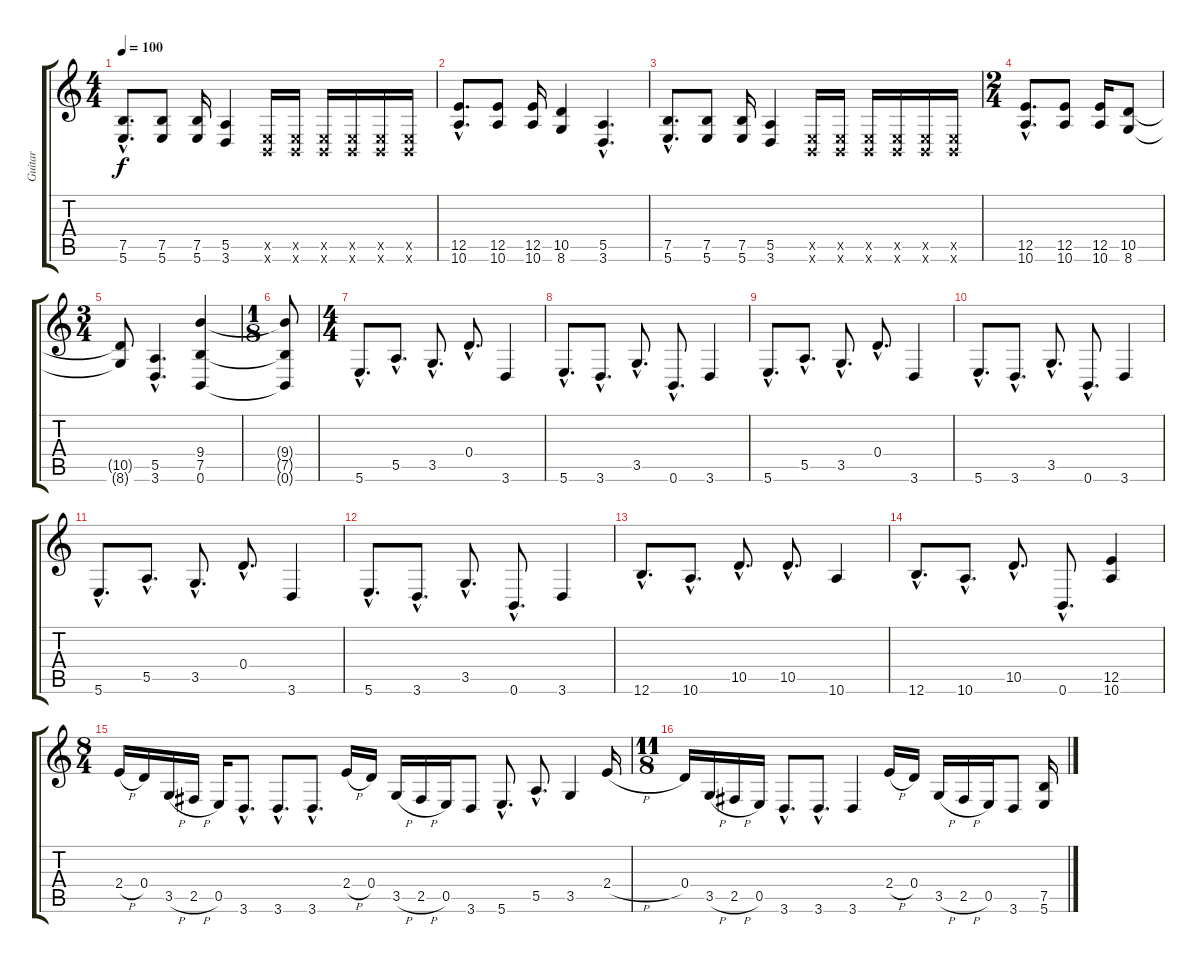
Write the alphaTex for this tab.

\track ("Guitar" "Guitar") {instrument distortionguitar}
\staff {score tabs}
\tuning (E4 B3 G3 D3 E2 B1) {hide}
\ts (4 4)
\tempo 100
\clef g2
\ks c
(7.5{hac} 5.6{hac}).8{d dy f} (7.5 5.6).8 (7.5 5.6).16 (5.5 3.6).4 (0.5{x} 0.6{x}).16 (0.5{x} 0.6{x}).16 (0.5{x} 0.6{x}).16 (0.5{x} 0.6{x}).16 (0.5{x} 0.6{x}).16 (0.5{x} 0.6{x}).16 |
(12.5{hac} 10.6{hac}).8{d} (12.5 10.6).8 (12.5 10.6).16 (10.5 8.6).4 (5.5{hac} 3.6{hac}).4{d} |
(7.5{hac} 5.6{hac}).8{d} (7.5 5.6).8 (7.5 5.6).16 (5.5 3.6).4 (0.5{x} 0.6{x}).16 (0.5{x} 0.6{x}).16 (0.5{x} 0.6{x}).16 (0.5{x} 0.6{x}).16 (0.5{x} 0.6{x}).16 (0.5{x} 0.6{x}).16 |
\ts (2 4)
(12.5{hac} 10.6{hac}).8{d} (12.5 10.6).8 (12.5 10.6).16 (10.5 8.6).8 |
\ts (3 4)
(10.5{t} 8.6{t}).8 (5.5{hac} 3.6{hac}).4{d} (9.4 7.5 0.6).4 |
\ts (1 8)
(9.4{t} 7.5{t} 0.6{t}).8 |
\ts (4 4)
5.6{hac}.8{d} 5.5{hac}.8{d} 3.5{hac}.8{d} 0.4{hac}.8{d} 3.6.4 |
5.6{hac}.8{d} 3.6{hac}.8{d} 3.5{hac}.8{d} 0.6{hac}.8{d} 3.6.4 |
5.6{hac}.8{d} 5.5{hac}.8{d} 3.5{hac}.8{d} 0.4{hac}.8{d} 3.6.4 |
5.6{hac}.8{d} 3.6{hac}.8{d} 3.5{hac}.8{d} 0.6{hac}.8{d} 3.6.4 |
5.6{hac}.8{d} 5.5{hac}.8{d} 3.5{hac}.8{d} 0.4{hac}.8{d} 3.6.4 |
5.6{hac}.8{d} 3.6{hac}.8{d} 3.5{hac}.8{d} 0.6{hac}.8{d} 3.6.4 |
12.6{hac}.8{d} 10.6{hac}.8{d} 10.5{hac}.8{d} 10.5{hac}.8{d} 10.6.4 |
12.6{hac}.8{d} 10.6{hac}.8{d} 10.5{hac}.8{d} 0.6{hac}.8{d} (12.5 10.6).4 |
\ts (8 4)
2.4{h}.16 0.4.16 3.5{h}.16 2.5{h}.16 0.5.16 3.6{hac}.8{d} 3.6{hac}.8{d} 3.6{hac}.8{d} 2.4{h}.16 0.4.16 3.5{h}.16 2.5{h}.16 0.5.16 3.6.8 5.6{hac}.8{d} 5.5{hac}.8{d} 3.5.4 2.4{h}.16 |
\ts (11 8)
0.4.16 3.5{h}.16 2.5{h}.16 0.5.16 3.6{hac}.8{d} 3.6{hac}.8{d} 3.6.4 2.4{h}.16 0.4.16 3.5{h}.16 2.5{h}.16 0.5.16 3.6.8 (7.5 5.6).16
